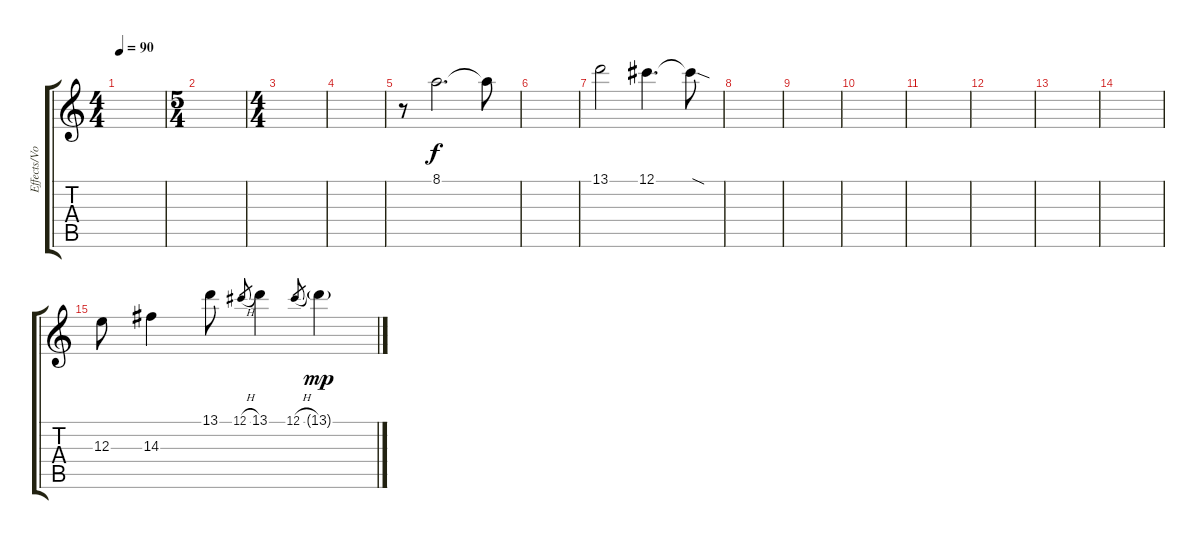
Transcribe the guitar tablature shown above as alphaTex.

\track ("Effects/Voice/Guitar II" "Effects/Vo") {instrument distortionguitar}
\staff {score tabs}
\tuning (Db4 Ab3 E3 B2 Gb2 Db2) {hide}
\ts (4 4)
\tempo 90
\clef g2
\ks c
|
\ts (5 4)
|
\ts (4 4)
|
|
r.8{volume 7 balance 6 instrument electricguitarjazz} 8.1.2{d} 8.1{t}.8 |
|
13.1.2 12.1.4{d} 12.1{sod t}.8 |
|
|
|
|
|
|
|
12.3.8 14.3.4 13.1.8 12.1{h}.8{gr} 13.1.4 12.1{h}.8{gr} 13.1{g}.4{dy mp}
